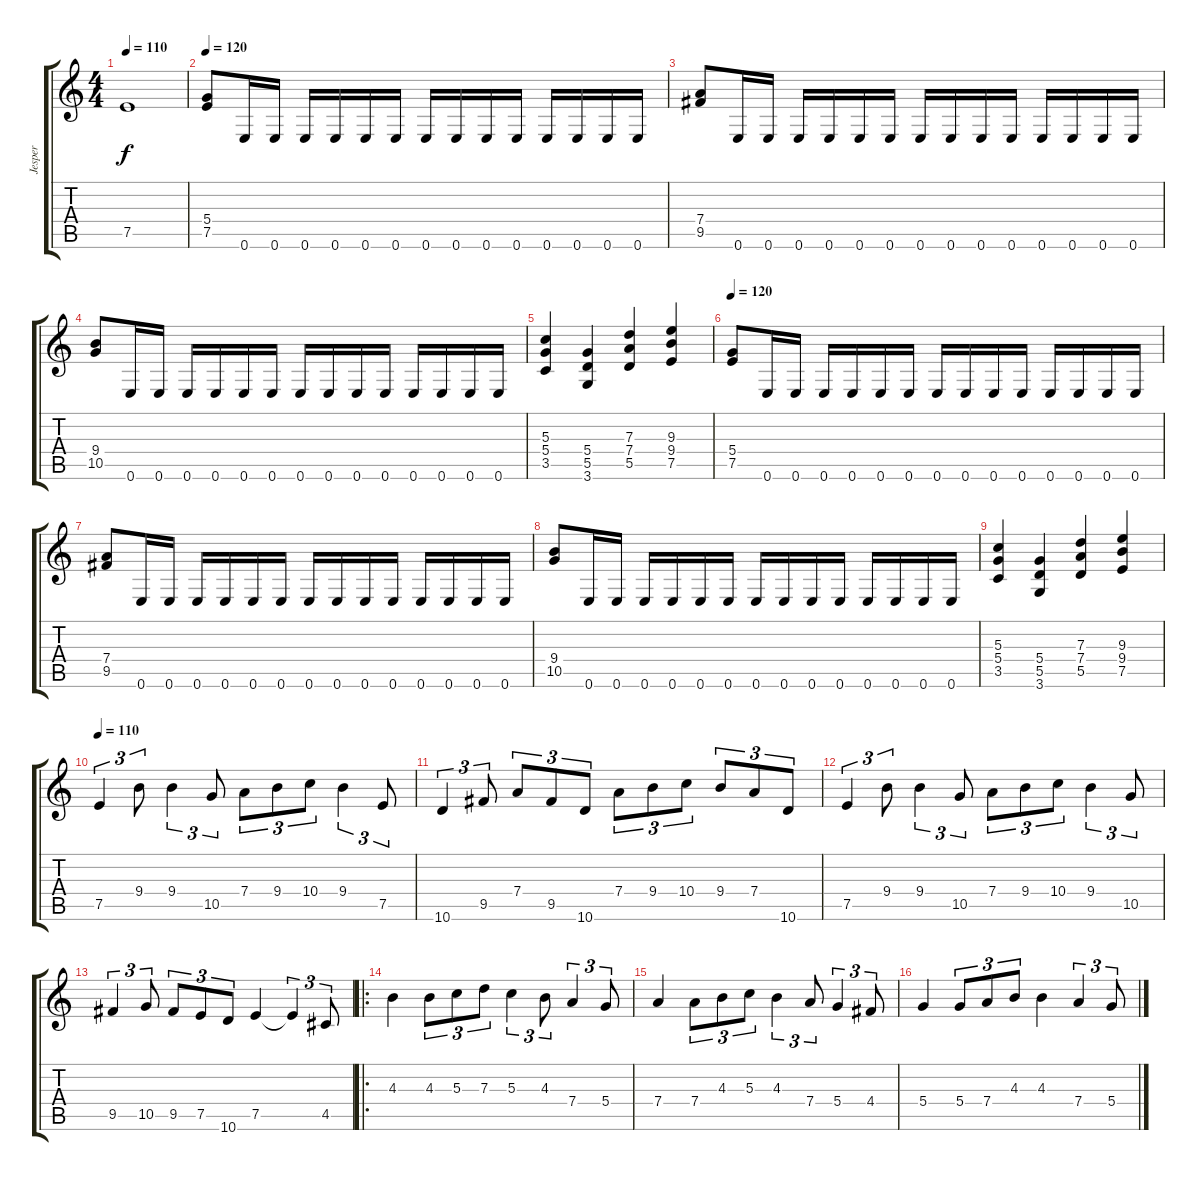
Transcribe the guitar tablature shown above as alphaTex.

\track ("Jesper " "Jesper ") {instrument distortionguitar}
\staff {score tabs}
\tuning (E4 B3 G3 D3 A2 E2) {hide}
\ts (4 4)
\tempo 110
\clef g2
\ks c
7.5.1{dy f} |
\tempo 120
(5.4 7.5).8 0.6.16 0.6.16 0.6.16 0.6.16 0.6.16 0.6.16 0.6.16 0.6.16 0.6.16 0.6.16 0.6.16 0.6.16 0.6.16 0.6.16 |
(7.4 9.5).8 0.6.16 0.6.16 0.6.16 0.6.16 0.6.16 0.6.16 0.6.16 0.6.16 0.6.16 0.6.16 0.6.16 0.6.16 0.6.16 0.6.16 |
(9.4 10.5).8 0.6.16 0.6.16 0.6.16 0.6.16 0.6.16 0.6.16 0.6.16 0.6.16 0.6.16 0.6.16 0.6.16 0.6.16 0.6.16 0.6.16 |
(5.3 5.4 3.5).4 (5.4 5.5 3.6).4 (7.3 7.4 5.5).4 (9.3 9.4 7.5).4 |
\tempo 120
(5.4 7.5).8 0.6.16 0.6.16 0.6.16 0.6.16 0.6.16 0.6.16 0.6.16 0.6.16 0.6.16 0.6.16 0.6.16 0.6.16 0.6.16 0.6.16 |
(7.4 9.5).8 0.6.16 0.6.16 0.6.16 0.6.16 0.6.16 0.6.16 0.6.16 0.6.16 0.6.16 0.6.16 0.6.16 0.6.16 0.6.16 0.6.16 |
(9.4 10.5).8 0.6.16 0.6.16 0.6.16 0.6.16 0.6.16 0.6.16 0.6.16 0.6.16 0.6.16 0.6.16 0.6.16 0.6.16 0.6.16 0.6.16 |
(5.3 5.4 3.5).4 (5.4 5.5 3.6).4 (7.3 7.4 5.5).4 (9.3 9.4 7.5).4 |
\tempo 110
7.5.4{tu (3 2)} 9.4.8{tu (3 2)} 9.4.4{tu (3 2)} 10.5.8{tu (3 2)} 7.4.8{tu (3 2)} 9.4.8{tu (3 2)} 10.4.8{tu (3 2)} 9.4.4{tu (3 2)} 7.5.8{tu (3 2)} |
10.6.4{tu (3 2)} 9.5.8{tu (3 2)} 7.4.8{tu (3 2)} 9.5.8{tu (3 2)} 10.6.8{tu (3 2)} 7.4.8{tu (3 2)} 9.4.8{tu (3 2)} 10.4.8{tu (3 2)} 9.4.8{tu (3 2)} 7.4.8{tu (3 2)} 10.6.8{tu (3 2)} |
7.5.4{tu (3 2)} 9.4.8{tu (3 2)} 9.4.4{tu (3 2)} 10.5.8{tu (3 2)} 7.4.8{tu (3 2)} 9.4.8{tu (3 2)} 10.4.8{tu (3 2)} 9.4.4{tu (3 2)} 10.5.8{tu (3 2)} |
9.5.4{tu (3 2)} 10.5.8{tu (3 2)} 9.5.8{tu (3 2)} 7.5.8{tu (3 2)} 10.6.8{tu (3 2)} 7.5.4 7.5{t}.4{tu (3 2)} 4.5.8{tu (3 2)} |
\ro
4.3.4 4.3.8{tu (3 2)} 5.3.8{tu (3 2)} 7.3.8{tu (3 2)} 5.3.4{tu (3 2)} 4.3.8{tu (3 2)} 7.4.4{tu (3 2)} 5.4.8{tu (3 2)} |
7.4.4 7.4.8{tu (3 2)} 4.3.8{tu (3 2)} 5.3.8{tu (3 2)} 4.3.4{tu (3 2)} 7.4.8{tu (3 2)} 5.4.4{tu (3 2)} 4.4.8{tu (3 2)} |
5.4.4 5.4.8{tu (3 2)} 7.4.8{tu (3 2)} 4.3.8{tu (3 2)} 4.3.4 7.4.4{tu (3 2)} 5.4.8{tu (3 2)}
